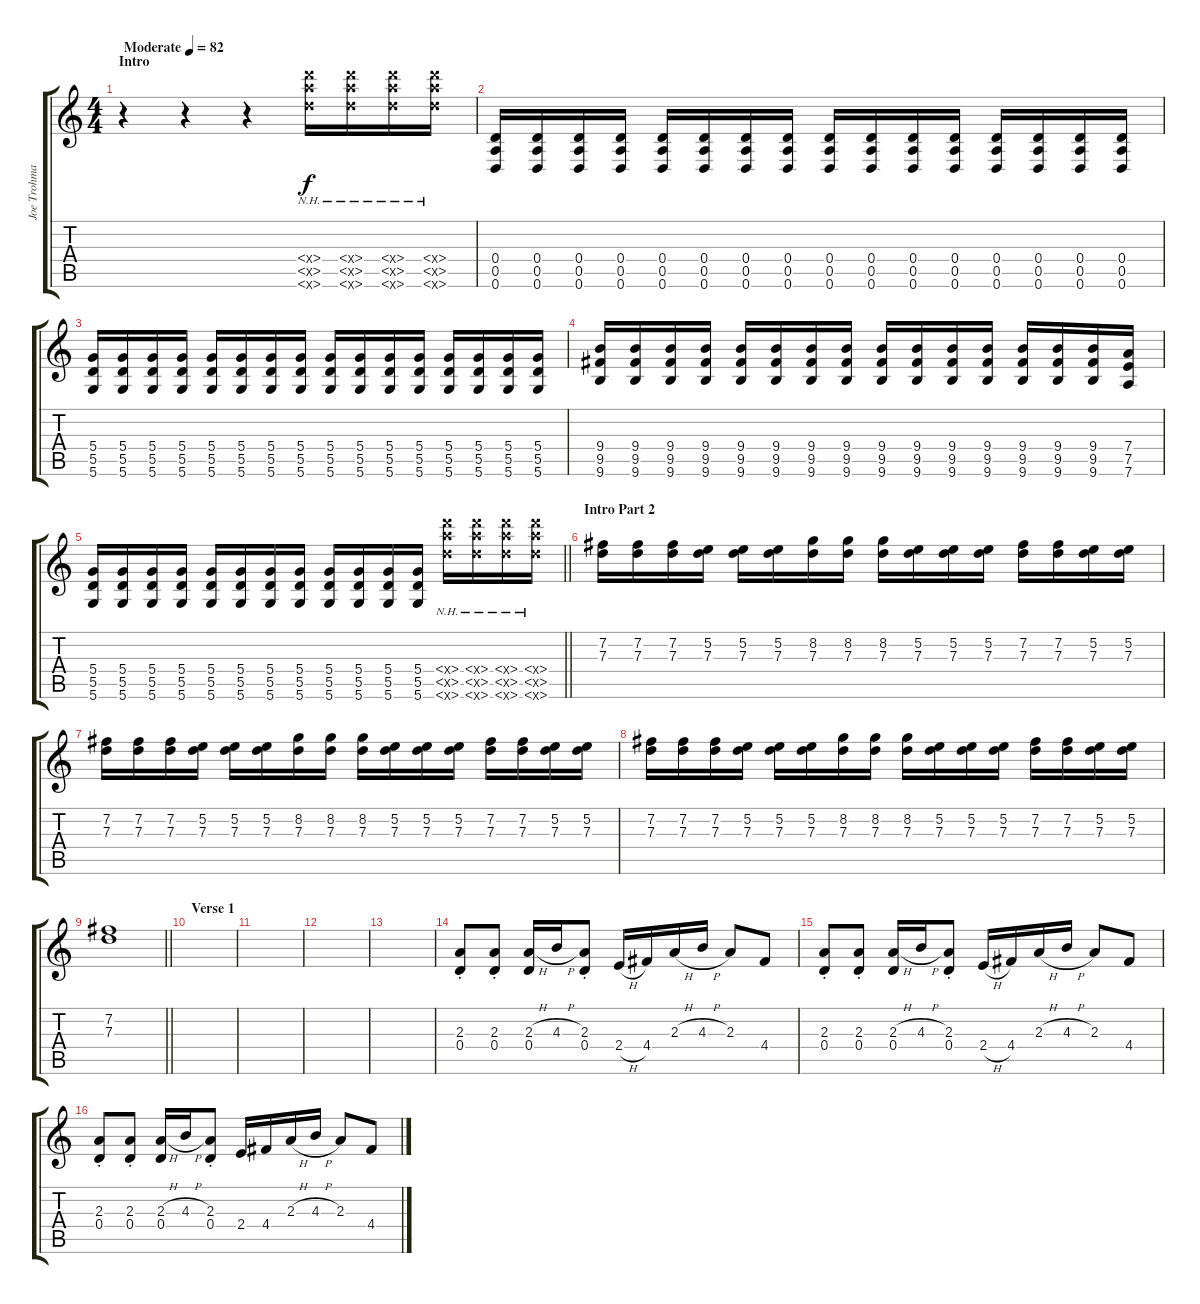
\track ("Joe Trohman (Lead Guitar)" "Joe Trohma") {instrument distortionguitar}
\staff {score tabs}
\tuning (E4 B3 G3 D3 A2 D2) {hide}
\ts (4 4)
\section ("" "Intro")
\tempo (82 "Moderate")
\clef g2
\ks c
r.4{dy f instrument distortionguitar} r.4 r.4 (5.4{nh x} 5.5{nh x} 5.6{nh x}).16 (5.4{nh x} 5.5{nh x} 5.6{nh x}).16 (5.4{nh x} 5.5{nh x} 5.6{nh x}).16 (5.4{nh x} 5.5{nh x} 5.6{nh x}).16 |
(0.4 0.5 0.6).16 (0.4 0.5 0.6).16 (0.4 0.5 0.6).16 (0.4 0.5 0.6).16 (0.4 0.5 0.6).16 (0.4 0.5 0.6).16 (0.4 0.5 0.6).16 (0.4 0.5 0.6).16 (0.4 0.5 0.6).16 (0.4 0.5 0.6).16 (0.4 0.5 0.6).16 (0.4 0.5 0.6).16 (0.4 0.5 0.6).16 (0.4 0.5 0.6).16 (0.4 0.5 0.6).16 (0.4 0.5 0.6).16 |
(5.4 5.5 5.6).16 (5.4 5.5 5.6).16 (5.4 5.5 5.6).16 (5.4 5.5 5.6).16 (5.4 5.5 5.6).16 (5.4 5.5 5.6).16 (5.4 5.5 5.6).16 (5.4 5.5 5.6).16 (5.4 5.5 5.6).16 (5.4 5.5 5.6).16 (5.4 5.5 5.6).16 (5.4 5.5 5.6).16 (5.4 5.5 5.6).16 (5.4 5.5 5.6).16 (5.4 5.5 5.6).16 (5.4 5.5 5.6).16 |
(9.4 9.5 9.6).16 (9.4 9.5 9.6).16 (9.4 9.5 9.6).16 (9.4 9.5 9.6).16 (9.4 9.5 9.6).16 (9.4 9.5 9.6).16 (9.4 9.5 9.6).16 (9.4 9.5 9.6).16 (9.4 9.5 9.6).16 (9.4 9.5 9.6).16 (9.4 9.5 9.6).16 (9.4 9.5 9.6).16 (9.4 9.5 9.6).16 (9.4 9.5 9.6).16 (9.4 9.5 9.6).16 (7.4 7.5 7.6).16 |
\barLineRight lightlight
(5.4 5.5 5.6).16 (5.4 5.5 5.6).16 (5.4 5.5 5.6).16 (5.4 5.5 5.6).16 (5.4 5.5 5.6).16 (5.4 5.5 5.6).16 (5.4 5.5 5.6).16 (5.4 5.5 5.6).16 (5.4 5.5 5.6).16 (5.4 5.5 5.6).16 (5.4 5.5 5.6).16 (5.4 5.5 5.6).16 (5.4{nh x} 5.5{nh x} 5.6{nh x}).16 (5.4{nh x} 5.5{nh x} 5.6{nh x}).16 (5.4{nh x} 5.5{nh x} 5.6{nh x}).16 (5.4{nh x} 5.5{nh x} 5.6{nh x}).16 |
\section ("" "Intro Part 2")
(7.2 7.3).16 (7.2 7.3).16 (7.2 7.3).16 (5.2 7.3).16 (5.2 7.3).16 (5.2 7.3).16 (8.2 7.3).16 (8.2 7.3).16 (8.2 7.3).16 (5.2 7.3).16 (5.2 7.3).16 (5.2 7.3).16 (7.2 7.3).16 (7.2 7.3).16 (5.2 7.3).16 (5.2 7.3).16 |
(7.2 7.3).16 (7.2 7.3).16 (7.2 7.3).16 (5.2 7.3).16 (5.2 7.3).16 (5.2 7.3).16 (8.2 7.3).16 (8.2 7.3).16 (8.2 7.3).16 (5.2 7.3).16 (5.2 7.3).16 (5.2 7.3).16 (7.2 7.3).16 (7.2 7.3).16 (5.2 7.3).16 (5.2 7.3).16 |
(7.2 7.3).16 (7.2 7.3).16 (7.2 7.3).16 (5.2 7.3).16 (5.2 7.3).16 (5.2 7.3).16 (8.2 7.3).16 (8.2 7.3).16 (8.2 7.3).16 (5.2 7.3).16 (5.2 7.3).16 (5.2 7.3).16 (7.2 7.3).16 (7.2 7.3).16 (5.2 7.3).16 (5.2 7.3).16 |
\barLineRight lightlight
(7.2 7.3).1 |
\section ("" "Verse 1")
|
|
|
|
(2.3{st} 0.4{st}).8 (2.3{st} 0.4{st}).8 (2.3{h} 0.4).16 4.3{h}.16 (2.3{st} 0.4{st}).8 2.4{h}.16 4.4.16 2.3{h}.16 4.3{h}.16 2.3.8 4.4.8 |
(2.3{st} 0.4{st}).8 (2.3{st} 0.4{st}).8 (2.3{h} 0.4).16 4.3{h}.16 (2.3{st} 0.4{st}).8 2.4{h}.16 4.4.16 2.3{h}.16 4.3{h}.16 2.3.8 4.4.8 |
(2.3{st} 0.4{st}).8 (2.3{st} 0.4{st}).8 (2.3{h} 0.4).16 4.3{h}.16 (2.3{st} 0.4{st}).8 2.4.16 4.4.16 2.3{h}.16 4.3{h}.16 2.3.8 4.4.8
